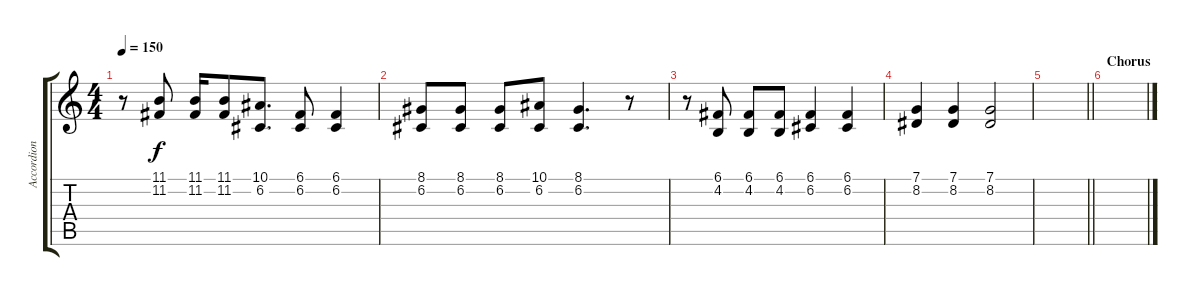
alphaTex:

\track ("Accordion" "Accordion") {instrument accordion}
\staff {score tabs}
\tuning (C4 G3 Eb3 Bb2 F2 C2) {hide}
\ts (4 4)
\tempo 150
\clef g2
\ks c
r.8{dy f} (11.1 11.2).8 (11.1 11.2).16 (11.1 11.2).8 (10.1 6.2).8{d} (6.1 6.2).8 (6.1 6.2).4 |
(8.1 6.2).8 (8.1 6.2).8 (8.1 6.2).8 (10.1 6.2).8 (8.1 6.2).4{d} r.8 |
r.8 (6.1 4.2).8 (6.1 4.2).8 (6.1 4.2).8 (6.1 6.2).4 (6.1 6.2).4 |
(7.1 8.2).4 (7.1 8.2).4 (7.1 8.2).2 |
\barLineRight lightlight
|
\section ("" "Chorus")
